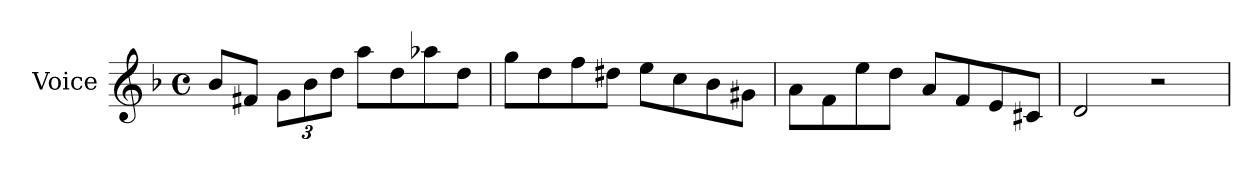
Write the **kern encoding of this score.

**kern
*part1
*staff1
*I"Voice
*I'Voice
*clefG2
*k[b-]
*M4/4
*met(c)
=1
8b-/L
8f#X/J
12g\L
12b-\
12dd\J
8aa\L
8dd\
8aa-X\
8dd\J
=2
8gg\L
8dd\
8ff\
8dd#X\J
8ee\L
8cc\
8b-\
8g#X\J
=3
8a\L
8f\
8ee\
8dd\J
8a/L
8f/
8e/
8c#X/J
=4
2d/
2rcc
=
*-
